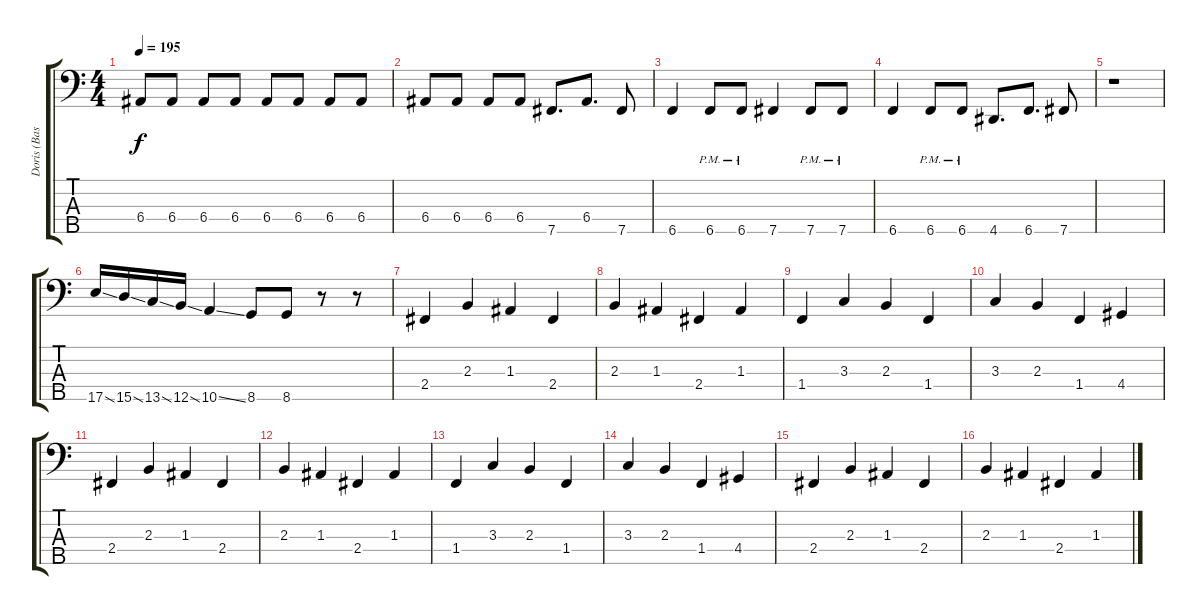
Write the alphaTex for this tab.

\track ("Doris (Bass)" "Doris (Bas") {instrument electricbasspick}
\staff {score tabs}
\tuning (G2 D2 A1 E1 B0) {hide}
\ts (4 4)
\tempo 195
\clef f4
\ks c
6.4.8{dy f} 6.4.8 6.4.8 6.4.8 6.4.8 6.4.8 6.4.8 6.4.8 |
6.4.8 6.4.8 6.4.8 6.4.8 7.5.8{d} 6.4.8{d} 7.5.8 |
6.5.4 6.5{pm}.8 6.5{pm}.8 7.5.4 7.5{pm}.8 7.5{pm}.8 |
6.5.4 6.5{pm}.8 6.5{pm}.8 4.5.8{d} 6.5.8{d} 7.5.8 |
r.1 |
17.5{ss}.16 15.5{ss}.16 13.5{ss}.16 12.5{ss}.16 10.5{ss}.4 8.5.8 8.5.8 r.8 r.8 |
2.4.4 2.3.4 1.3.4 2.4.4 |
2.3.4 1.3.4 2.4.4 1.3.4 |
1.4.4 3.3.4 2.3.4 1.4.4 |
3.3.4 2.3.4 1.4.4 4.4.4 |
2.4.4 2.3.4 1.3.4 2.4.4 |
2.3.4 1.3.4 2.4.4 1.3.4 |
1.4.4 3.3.4 2.3.4 1.4.4 |
3.3.4 2.3.4 1.4.4 4.4.4 |
2.4.4 2.3.4 1.3.4 2.4.4 |
2.3.4 1.3.4 2.4.4 1.3.4
